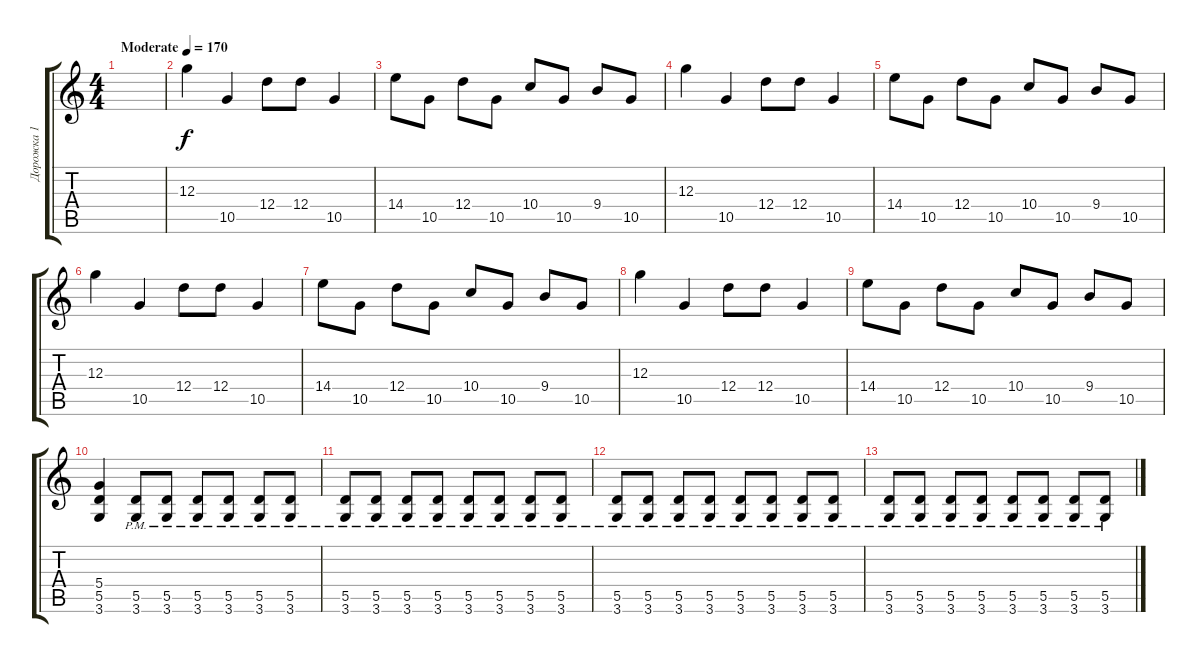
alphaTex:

\track ("Дорожка 1" "Дорожка 1") {instrument distortionguitar}
\staff {score tabs}
\tuning (E4 B3 G3 D3 A2 E2) {hide}
\ts (4 4)
\tempo (170 "Moderate")
\clef g2
\ks c
|
12.3.4 10.5.4 12.4.8 12.4.8 10.5.4 |
14.4.8 10.5.8 12.4.8 10.5.8 10.4.8 10.5.8 9.4.8 10.5.8 |
12.3.4 10.5.4 12.4.8 12.4.8 10.5.4 |
14.4.8 10.5.8 12.4.8 10.5.8 10.4.8 10.5.8 9.4.8 10.5.8 |
12.3.4 10.5.4 12.4.8 12.4.8 10.5.4 |
14.4.8 10.5.8 12.4.8 10.5.8 10.4.8 10.5.8 9.4.8 10.5.8 |
12.3.4 10.5.4 12.4.8 12.4.8 10.5.4 |
14.4.8 10.5.8 12.4.8 10.5.8 10.4.8 10.5.8 9.4.8 10.5.8 |
(5.4 5.5 3.6).4{instrument distortionguitar} (5.5{pm} 3.6{pm}).8 (5.5{pm} 3.6{pm}).8 (5.5{pm} 3.6{pm}).8 (5.5{pm} 3.6{pm}).8 (5.5{pm} 3.6{pm}).8 (5.5{pm} 3.6{pm}).8 |
(5.5{pm} 3.6{pm}).8 (5.5{pm} 3.6{pm}).8 (5.5{pm} 3.6{pm}).8 (5.5{pm} 3.6{pm}).8 (5.5{pm} 3.6{pm}).8 (5.5{pm} 3.6{pm}).8 (5.5{pm} 3.6{pm}).8 (5.5{pm} 3.6{pm}).8 |
(5.5{pm} 3.6{pm}).8 (5.5{pm} 3.6{pm}).8 (5.5{pm} 3.6{pm}).8 (5.5{pm} 3.6{pm}).8 (5.5{pm} 3.6{pm}).8 (5.5{pm} 3.6{pm}).8 (5.5{pm} 3.6{pm}).8 (5.5{pm} 3.6{pm}).8 |
(5.5{pm} 3.6{pm}).8 (5.5{pm} 3.6{pm}).8 (5.5{pm} 3.6{pm}).8 (5.5{pm} 3.6{pm}).8 (5.5{pm} 3.6{pm}).8 (5.5{pm} 3.6{pm}).8 (5.5{pm} 3.6{pm}).8 (5.5{pm} 3.6{pm}).8
